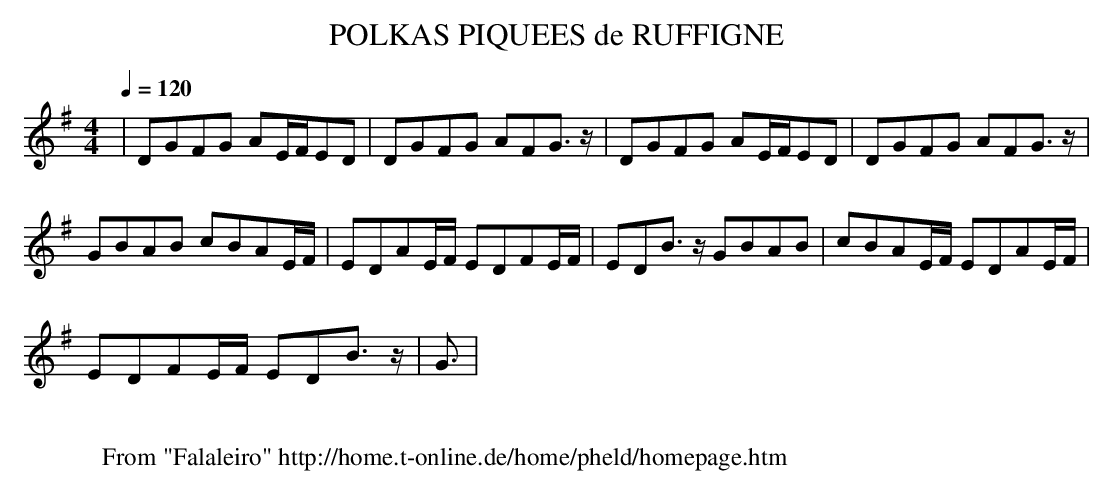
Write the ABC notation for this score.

X:1
T:POLKAS PIQUEES de RUFFIGNE
M:4/4
L:1/8
Q:1/4=120
K:G
|DGFG AE/2F/2ED|DGFG AFG3/2 z/2 |DGFG AE/2F/2ED|DGFG AFG3/2 z/2 |
GBAB cBAE/2F/2|EDAE/2F/2 EDFE/2F/2|EDB3/2 z/2 GBAB|cBAE/2F/2 EDAE/2F/2|
EDFE/2F/2 EDB3/2 z/2 |G3/2|
W:
W: From "Falaleiro" http://home.t-online.de/home/pheld/homepage.htm
